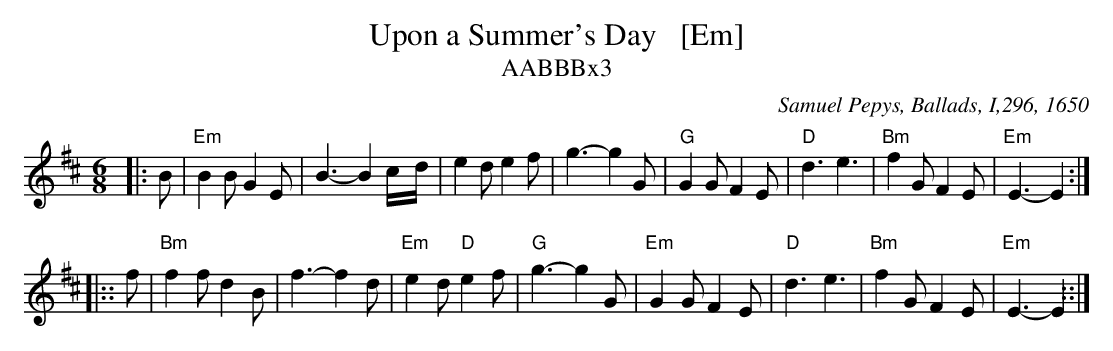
X:1
T: Upon a Summer's Day   [Em]
T: AABBBx3
M: 6/8
L: 1/8
O: Samuel Pepys, Ballads, I,296, 1650
K: Edor
|: B \
| "Em"B2B G2E | B3-B2 c/-d/ | e2d e2f | g3-g2 G \
| "G"G2G F2E | "D"d3 e3 | "Bm"f2G F2E | "Em"E3-E2 :|
|:: f \
| "Bm"f2f d2B | f3- f2d | "Em"e2d "D"e2f | "G"g3-g2 G \
| "Em"G2G F2E | "D"d3 e3 | "Bm"f2G F2E | "Em"E3-E2 ::|
